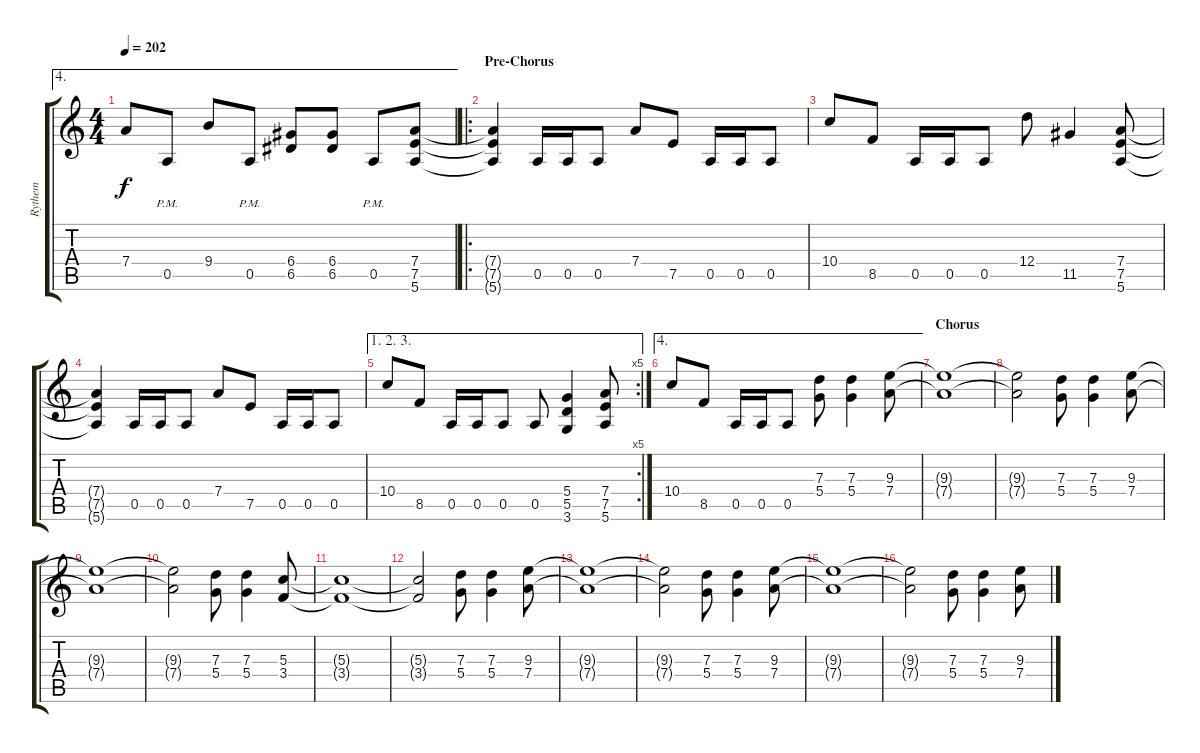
\track ("Rythem" "Rythem") {instrument distortionguitar}
\staff {score tabs}
\tuning (E4 B3 G3 D3 A2 E2) {hide}
\ae 4
\ts (4 4)
\tempo 202
\clef g2
\ks c
7.4.8{dy f} 0.5{pm}.8 9.4.8 0.5{pm}.8 (6.4 6.5).8 (6.4 6.5).8 0.5{pm}.8 (7.4 7.5 5.6).8 |
\ro
\section ("" "Pre-Chorus")
(7.4{t} 7.5{t} 5.6{t}).4 0.5.16 0.5.16 0.5.8 7.4.8 7.5.8 0.5.16 0.5.16 0.5.8 |
10.4.8 8.5.8 0.5.16 0.5.16 0.5.8 12.4.8 11.5.4 (7.4 7.5 5.6).8 |
(7.4{t} 7.5{t} 5.6{t}).4 0.5.16 0.5.16 0.5.8 7.4.8 7.5.8 0.5.16 0.5.16 0.5.8 |
\ae (1 2 3)
\rc 5
10.4.8 8.5.8 0.5.16 0.5.16 0.5.8 0.5.8 (5.4 5.5 3.6).4 (7.4 7.5 5.6).8 |
\ae 4
10.4.8 8.5.8 0.5.16 0.5.16 0.5.8 (7.3 5.4).8 (7.3 5.4).4 (9.3 7.4).8 |
\section ("" "Chorus")
(9.3{t} 7.4{t}).1 |
(9.3{t} 7.4{t}).2 (7.3 5.4).8 (7.3 5.4).4 (9.3 7.4).8 |
(9.3{t} 7.4{t}).1 |
(9.3{t} 7.4{t}).2 (7.3 5.4).8 (7.3 5.4).4 (5.3 3.4).8 |
(5.3{t} 3.4{t}).1 |
(5.3{t} 3.4{t}).2 (7.3 5.4).8 (7.3 5.4).4 (9.3 7.4).8 |
(9.3{t} 7.4{t}).1 |
(9.3{t} 7.4{t}).2 (7.3 5.4).8 (7.3 5.4).4 (9.3 7.4).8 |
(9.3{t} 7.4{t}).1 |
(9.3{t} 7.4{t}).2 (7.3 5.4).8 (7.3 5.4).4 (9.3 7.4).8
